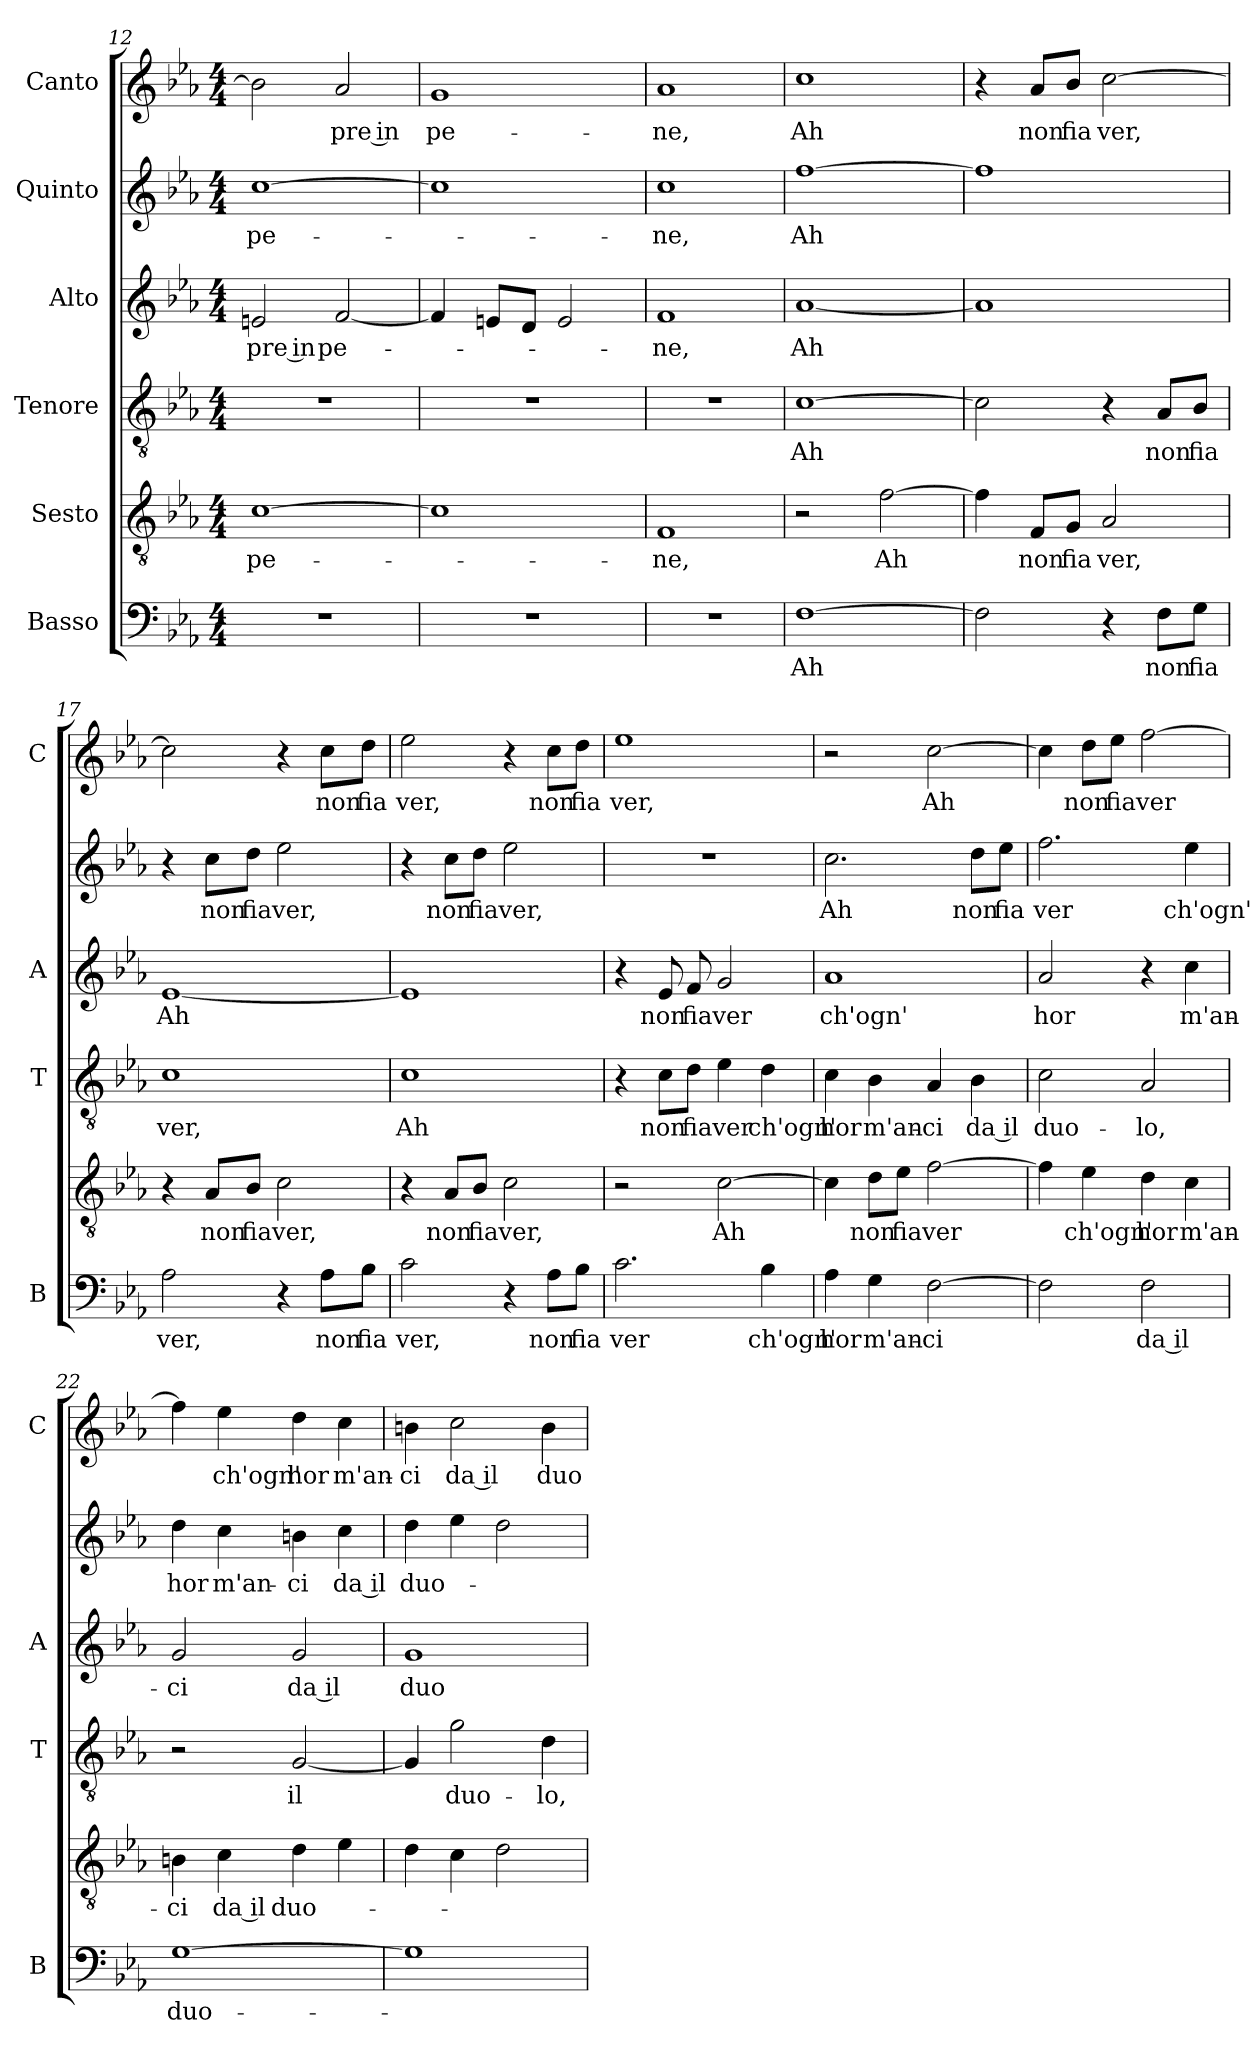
**kern	**text	**kern	**text	**kern	**text	**kern	**text	**kern	**text	**kern	**text
*part6	*part6	*part5	*part5	*part4	*part4	*part3	*part3	*part2	*part2	*part1	*part1
*staff6	*staff6	*staff5	*staff5	*staff4	*staff4	*staff3	*staff3	*staff2	*staff2	*staff1	*staff1
*I"Basso	*	*I"Sesto	*	*I"Tenore	*	*I"Alto	*	*I"Quinto	*	*I"Canto	*
*I'B	*	*	*	*I'T	*	*I'A	*	*	*	*I'C	*
*clefF4	*	*clefGv2	*	*clefGv2	*	*clefG2	*	*clefG2	*	*clefG2	*
*k[b-e-a-]	*	*k[b-e-a-]	*	*k[b-e-a-]	*	*k[b-e-a-]	*	*k[b-e-a-]	*	*k[b-e-a-]	*
*E-:	*	*E-:	*	*E-:	*	*E-:	*	*E-:	*	*E-:	*
*M4/4	*	*M4/4	*	*M4/4	*	*M4/4	*	*M4/4	*	*M4/4	*
=12	=12	=12	=12	=12	=12	=12	=12	=12	=12	=12	=12
!	!	!	!LO:LY:b	!	!	!	!LO:LY:b	!	!LO:LY:b	!	!
1r	.	[1c	pe-	1r	.	2en/	-pre in	[1cc	pe-	2b-\]	.
!	!	!	!	!	!	!	!LO:LY:b	!	!	!	!LO:LY:b
.	.	.	.	.	.	[2f/	pe-	.	.	2a-/	-pre in
=13	=13	=13	=13	=13	=13	=13	=13	=13	=13	=13	=13
!	!	!	!	!	!	!	!	!	!	!	!LO:LY:b
1r	.	1c]	.	1r	.	4f/]	.	1cc]	.	1g	pe-
.	.	.	.	.	.	8en/L	.	.	.	.	.
.	.	.	.	.	.	8d/J	.	.	.	.	.
.	.	.	.	.	.	2e/	.	.	.	.	.
=14	=14	=14	=14	=14	=14	=14	=14	=14	=14	=14	=14
!	!	!	!LO:LY:b	!	!	!	!LO:LY:b	!	!LO:LY:b	!	!LO:LY:b
1r	.	1F	-ne,	1r	.	1f	-ne,	1cc	-ne,	1a-	-ne,
=15	=15	=15	=15	=15	=15	=15	=15	=15	=15	=15	=15
!	!LO:LY:b	!	!	!	!LO:LY:b	!	!LO:LY:b	!	!LO:LY:b	!	!LO:LY:b
[1F	Ah	2r	.	[1c	Ah	[1a-	Ah	[1ff	Ah	1cc	Ah
!	!	!	!LO:LY:b	!	!	!	!	!	!	!	!
.	.	[2f\	Ah	.	.	.	.	.	.	.	.
=16	=16	=16	=16	=16	=16	=16	=16	=16	=16	=16	=16
2F\]	.	4f\]	.	2c\]	.	1a-]	.	1ff]	.	4r	.
!	!	!	!LO:LY:b	!	!	!	!	!	!	!	!LO:LY:b
.	.	8F/L	non	.	.	.	.	.	.	8a-/L	non
!	!	!	!LO:LY:b	!	!	!	!	!	!	!	!LO:LY:b
.	.	8G/J	fia	.	.	.	.	.	.	8b-/J	fia
!	!	!	!LO:LY:b	!	!	!	!	!	!	!	!LO:LY:b
4r	.	2A-/	ver,	4r	.	.	.	.	.	[2cc\	ver,
!	!LO:LY:b	!	!	!	!LO:LY:b	!	!	!	!	!	!
8F\L	non	.	.	8A-/L	non	.	.	.	.	.	.
!	!LO:LY:b	!	!	!	!LO:LY:b	!	!	!	!	!	!
8G\J	fia	.	.	8B-/J	fia	.	.	.	.	.	.
=17	=17	=17	=17	=17	=17	=17	=17	=17	=17	=17	=17
!	!LO:LY:b	!	!	!	!LO:LY:b	!	!LO:LY:b	!	!	!	!
2A-\	ver,	4r	.	1c	ver,	[1e-	Ah	4r	.	2cc\]	.
!	!	!	!LO:LY:b	!	!	!	!	!	!LO:LY:b	!	!
.	.	8A-/L	non	.	.	.	.	8cc\L	non	.	.
!	!	!	!LO:LY:b	!	!	!	!	!	!LO:LY:b	!	!
.	.	8B-/J	fia	.	.	.	.	8dd\J	fia	.	.
!	!	!	!LO:LY:b	!	!	!	!	!	!LO:LY:b	!	!
4r	.	2c\	ver,	.	.	.	.	2ee-\	ver,	4r	.
!	!LO:LY:b	!	!	!	!	!	!	!	!	!	!LO:LY:b
8A-\L	non	.	.	.	.	.	.	.	.	8cc\L	non
!	!LO:LY:b	!	!	!	!	!	!	!	!	!	!LO:LY:b
8B-\J	fia	.	.	.	.	.	.	.	.	8dd\J	fia
!!LO:LB:g=z
=18	=18	=18	=18	=18	=18	=18	=18	=18	=18	=18	=18
!	!LO:LY:b	!	!	!	!LO:LY:b	!	!	!	!	!	!LO:LY:b
2c\	ver,	4r	.	1c	Ah	1e-]	.	4r	.	2ee-\	ver,
!	!	!	!LO:LY:b	!	!	!	!	!	!LO:LY:b	!	!
.	.	8A-/L	non	.	.	.	.	8cc\L	non	.	.
!	!	!	!LO:LY:b	!	!	!	!	!	!LO:LY:b	!	!
.	.	8B-/J	fia	.	.	.	.	8dd\J	fia	.	.
!	!	!	!LO:LY:b	!	!	!	!	!	!LO:LY:b	!	!
4r	.	2c\	ver,	.	.	.	.	2ee-\	ver,	4r	.
!	!LO:LY:b	!	!	!	!	!	!	!	!	!	!LO:LY:b
8A-\L	non	.	.	.	.	.	.	.	.	8cc\L	non
!	!LO:LY:b	!	!	!	!	!	!	!	!	!	!LO:LY:b
8B-\J	fia	.	.	.	.	.	.	.	.	8dd\J	fia
=19	=19	=19	=19	=19	=19	=19	=19	=19	=19	=19	=19
!	!LO:LY:b	!	!	!	!	!	!	!	!	!	!LO:LY:b
2.c\	ver	2r	.	4r	.	4r	.	1r	.	1ee-	ver,
!	!	!	!	!	!LO:LY:b	!	!LO:LY:b	!	!	!	!
.	.	.	.	8c\L	non	8e-/	non	.	.	.	.
!	!	!	!	!	!LO:LY:b	!	!LO:LY:b	!	!	!	!
.	.	.	.	8d\J	fia	8f/	fia	.	.	.	.
!	!	!	!LO:LY:b	!	!LO:LY:b	!	!LO:LY:b	!	!	!	!
.	.	[2c\	Ah	4e-\	ver	2g/	ver	.	.	.	.
!	!LO:LY:b	!	!	!	!LO:LY:b	!	!	!	!	!	!
4B-\	ch'ogn'	.	.	4d\	ch'ogn'	.	.	.	.	.	.
=20	=20	=20	=20	=20	=20	=20	=20	=20	=20	=20	=20
!	!LO:LY:b	!	!	!	!LO:LY:b	!	!LO:LY:b	!	!LO:LY:b	!	!
4A-\	hor	4c\]	.	4c\	hor	1a-	ch'ogn'	2.cc\	Ah	2r	.
!	!LO:LY:b	!	!LO:LY:b	!	!LO:LY:b	!	!	!	!	!	!
4G\	m'an-	8d\L	non	4B-\	m'an-	.	.	.	.	.	.
!	!	!	!LO:LY:b	!	!	!	!	!	!	!	!
.	.	8e-\J	fia	.	.	.	.	.	.	.	.
!	!LO:LY:b	!	!LO:LY:b	!	!LO:LY:b	!	!	!	!	!	!LO:LY:b
[2F\	-ci	[2f\	ver	4A-/	-ci	.	.	.	.	[2cc\	Ah
!	!	!	!	!	!LO:LY:b	!	!	!	!LO:LY:b	!	!
.	.	.	.	4B-\	da il	.	.	8dd\L	non	.	.
!	!	!	!	!	!	!	!	!	!LO:LY:b	!	!
.	.	.	.	.	.	.	.	8ee-\J	fia	.	.
=21	=21	=21	=21	=21	=21	=21	=21	=21	=21	=21	=21
!	!	!	!	!	!LO:LY:b	!	!LO:LY:b	!	!LO:LY:b	!	!
2F\]	.	4f\]	.	2c\	duo-	2a-/	hor	2.ff\	ver	4cc\]	.
!	!	!	!LO:LY:b	!	!	!	!	!	!	!	!LO:LY:b
.	.	4e-\	ch'ogn'	.	.	.	.	.	.	8dd\L	non
!	!	!	!	!	!	!	!	!	!	!	!LO:LY:b
.	.	.	.	.	.	.	.	.	.	8ee-\J	fia
!	!LO:LY:b	!	!LO:LY:b	!	!LO:LY:b	!	!	!	!	!	!LO:LY:b
2F\	da il	4d\	hor	2A-/	-lo,	4r	.	.	.	[2ff\	ver
!	!	!	!LO:LY:b	!	!	!	!LO:LY:b	!	!LO:LY:b	!	!
.	.	4c\	m'an-	.	.	4cc\	m'an-	4ee-\	ch'ogn'	.	.
=22	=22	=22	=22	=22	=22	=22	=22	=22	=22	=22	=22
!	!LO:LY:b	!	!LO:LY:b	!	!	!	!LO:LY:b	!	!LO:LY:b	!	!
[1G	duo-	4Bn\	-ci	2r	.	2g/	-ci	4dd\	hor	4ff\]	.
!	!	!	!LO:LY:b	!	!	!	!	!	!LO:LY:b	!	!LO:LY:b
.	.	4c\	da il	.	.	.	.	4cc\	m'an-	4ee-\	ch'ogn'
!	!	!	!LO:LY:b	!	!LO:LY:b	!	!LO:LY:b	!	!LO:LY:b	!	!LO:LY:b
.	.	4d\	duo-	[2G/	il	2g/	da il	4bn\	-ci	4dd\	hor
!	!	!	!	!	!	!	!	!	!LO:LY:b	!	!LO:LY:b
.	.	4e-\	.	.	.	.	.	4cc\	da il	4cc\	m'an-
=23	=23	=23	=23	=23	=23	=23	=23	=23	=23	=23	=23
!	!	!	!	!	!	!	!LO:LY:b	!	!LO:LY:b	!	!LO:LY:b
1G]	.	4d\	.	4G/]	.	1g	duo-	4dd\	duo-	4bn\	-ci
!	!	!	!	!	!LO:LY:b	!	!	!	!	!	!LO:LY:b
.	.	4c\	.	2g\	duo-	.	.	4ee-\	.	2cc\	da il
.	.	2d\	.	.	.	.	.	2dd\	.	.	.
!	!	!	!	!	!LO:LY:b	!	!	!	!	!	!LO:LY:b
.	.	.	.	4d\	-lo,	.	.	.	.	4b\	duo-
=	=	=	=	=	=	=	=	=	=	=	=
*-	*-	*-	*-	*-	*-	*-	*-	*-	*-	*-	*-
